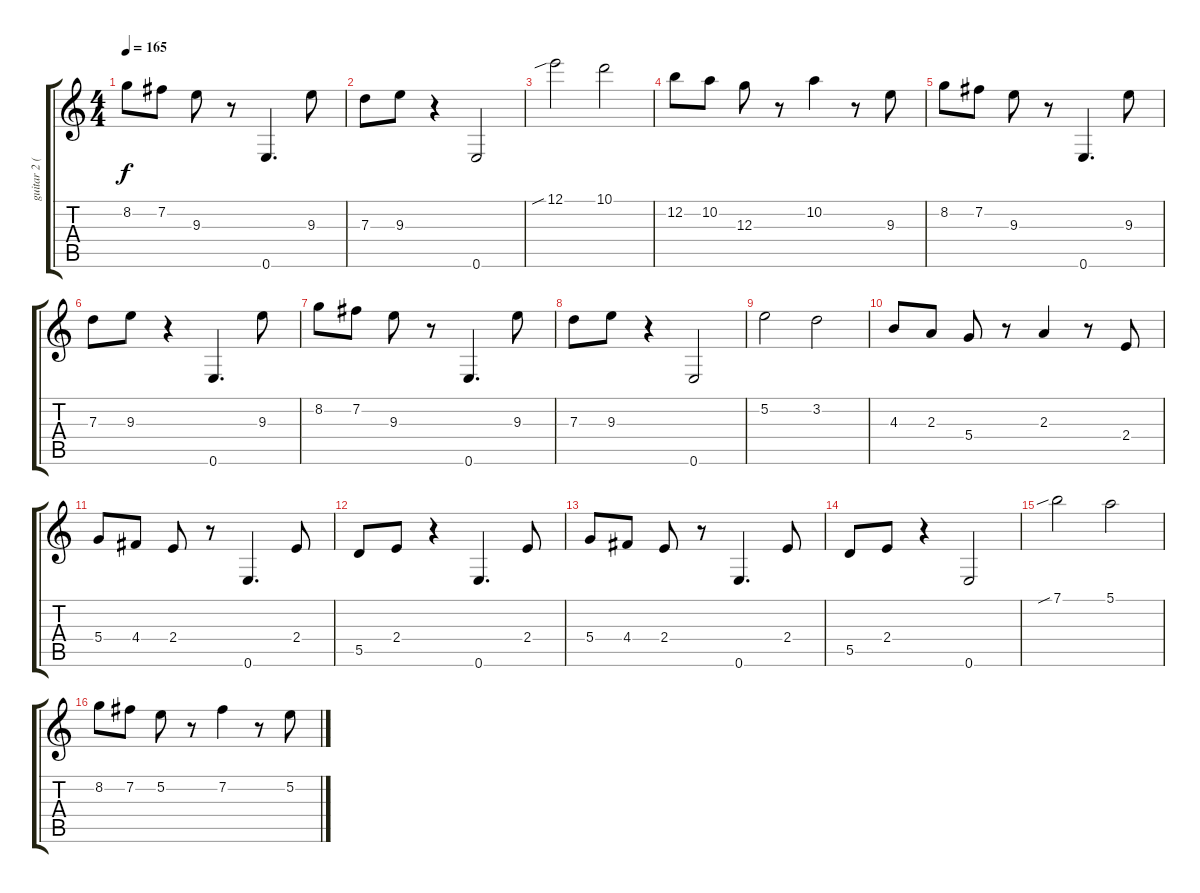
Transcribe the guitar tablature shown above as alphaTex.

\track ("guitar 2 (Blackmore)" "guitar 2 (") {instrument overdrivenguitar}
\staff {score tabs}
\tuning (E4 B3 G3 D3 A2 E2) {hide}
\ts (4 4)
\tempo 165
\clef g2
\ks c
8.2.8{dy f} 7.2.8 9.3.8 r.8 0.6.4{d} 9.3.8 |
7.3.8 9.3.8 r.4 0.6.2 |
12.1{sib}.2 10.1.2 |
12.2.8 10.2.8 12.3.8 r.8 10.2.4 r.8 9.3.8 |
8.2.8 7.2.8 9.3.8 r.8 0.6.4{d} 9.3.8 |
7.3.8 9.3.8 r.4 0.6.4{d} 9.3.8 |
8.2.8 7.2.8 9.3.8 r.8 0.6.4{d} 9.3.8 |
7.3.8 9.3.8 r.4 0.6.2 |
5.2.2 3.2.2 |
4.3.8 2.3.8 5.4.8 r.8 2.3.4 r.8 2.4.8 |
5.4.8 4.4.8 2.4.8 r.8 0.6.4{d} 2.4.8 |
5.5.8 2.4.8 r.4 0.6.4{d} 2.4.8 |
5.4.8 4.4.8 2.4.8 r.8 0.6.4{d} 2.4.8 |
5.5.8 2.4.8 r.4 0.6.2 |
7.1{sib}.2 5.1.2 |
8.2.8 7.2.8 5.2.8 r.8 7.2.4 r.8 5.2.8
